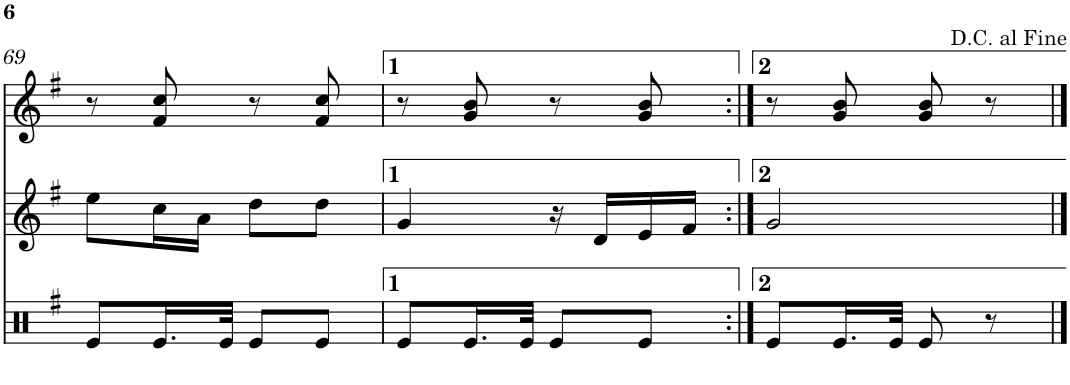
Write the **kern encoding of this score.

**kern	**kern	**kern
*part3	*part2	*part1
*staff3	*staff2	*staff1
*I"Timbal	*I"Gralla 2	*I"Gralla 1
!!LO:PB:g=z
*clefX	*clefG2	*clefG2
*k[f#]	*k[f#]	*k[f#]
*M2/4	*M2/4	*M2/4
=69	=69	=69
8e/L	8ee\L	8r
16.e/L	16cc\L	8f#/ 8cc/
.	16a\JJ	.
32e/JJk	.	.
8e/L	8dd\L	8r
8e/J	8dd\J	8f#/ 8cc/
=70	=70	=70
8e/L	4g/	8r
16.e/L	.	8g/ 8b/
32e/JJk	.	.
8e/L	16r	8r
.	16d/LL	.
8e/J	16e/	8g/ 8b/
.	16f#/JJ	.
=71:|!	=71:|!	=71:|!
8e/L	2g/	8r
16.e/L	.	8g/ 8b/
32e/JJk	.	.
8e/	.	8g/ 8b/
8r	.	8r
==	==	==
*-	*-	*-
